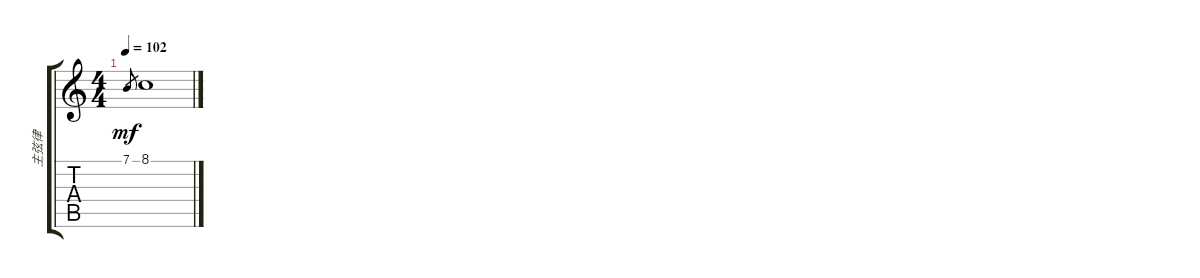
\track ("主弦律" "主弦律") {instrument clarinet}
\staff {score tabs}
\tuning (E4 B3 G3 D3 A2 E2) {hide}
\ts (4 4)
\tempo 102
\clef g2
\ks c
7.1.8{gr dy mf} 8.1.1
